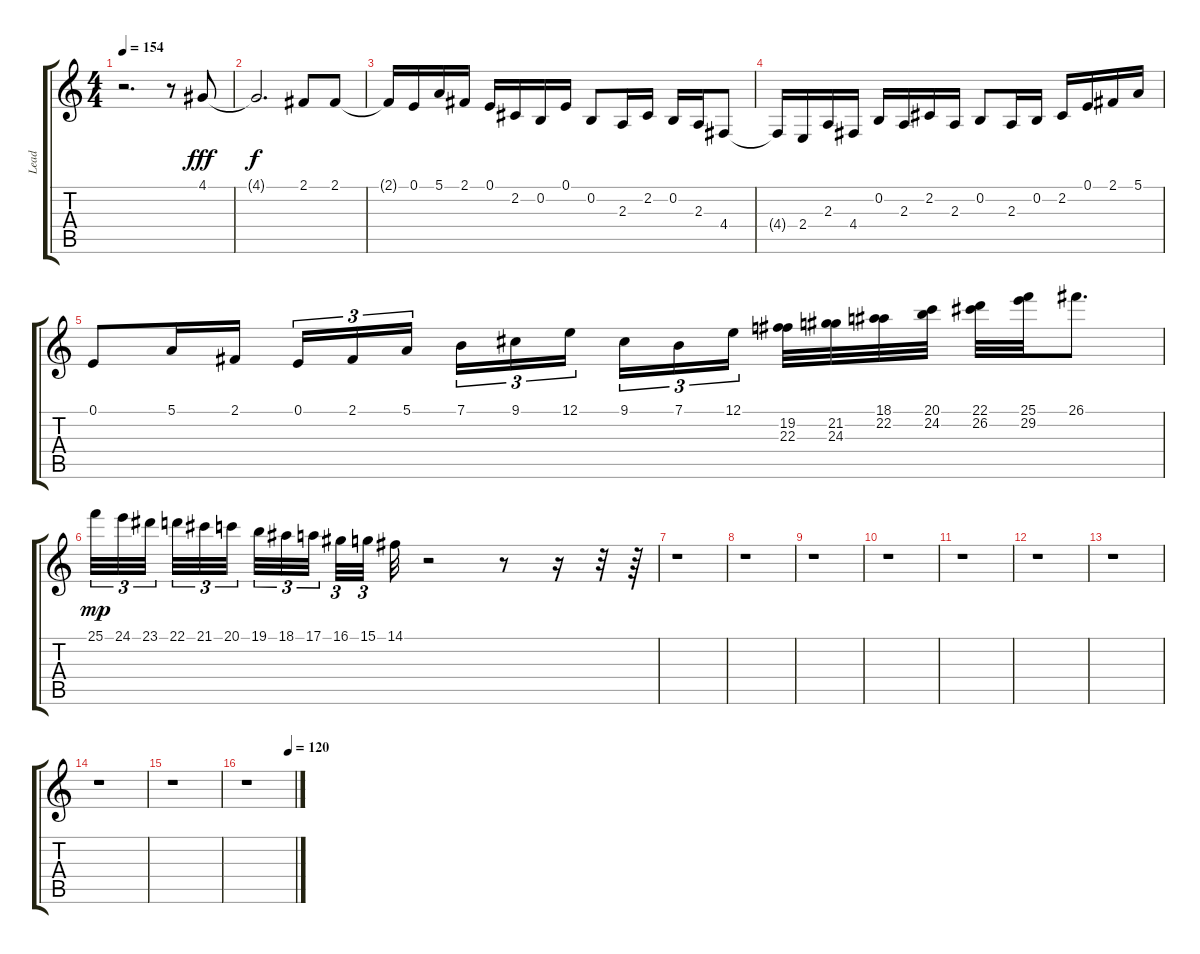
\track ("Lead" "Lead") {instrument lead1square}
\staff {score tabs}
\tuning (E4 B3 G3 D3 A2 E2) {hide}
\ts (4 4)
\tempo 154
\clef g2
\ks c
r.2{d dy f} r.8 4.1.8{dy fff} |
4.1{t}.2{d dy f} 2.1.8 2.1.8 |
2.1{t}.16 0.1.16 5.1.16 2.1.16 0.1.16 2.2.16 0.2.16 0.1.16 0.2.8 2.3.16 2.2.16 0.2.16 2.3.16 4.4.8 |
4.4{t}.16 2.4.16 2.3.16 4.4.16 0.2.16 2.3.16 2.2.16 2.3.16 0.2.8 2.3.16 0.2.16 2.2.16 0.1.16 2.1.16 5.1.16 |
0.1.8 5.1.16 2.1.16 0.1.16{tu (3 2)} 2.1.16{tu (3 2)} 5.1.16{tu (3 2)} 7.1.16{tu (3 2)} 9.1.16{tu (3 2)} 12.1.16{tu (3 2)} 9.1.16{tu (3 2)} 7.1.16{tu (3 2)} 12.1.16{tu (3 2)} (19.2 22.3).32 (21.2 24.3).32 (18.1 22.2).32 (20.1 24.2).32 (22.1 26.2).32 (25.1 29.2).32 26.1.8{d} |
25.1.32{tu (3 2) dy mp} 24.1.32{tu (3 2)} 23.1.32{tu (3 2)} 22.1.32{tu (3 2)} 21.1.32{tu (3 2)} 20.1.32{tu (3 2)} 19.1.32{tu (3 2)} 18.1.32{tu (3 2)} 17.1.32{tu (3 2)} 16.1.32{tu (3 2)} 15.1.32{tu (3 2)} 14.1.32 r.2 r.8 r.16 r.32 r.64 |
r.1 |
r.1 |
r.1 |
r.1 |
r.1 |
r.1 |
r.1 |
r.1 |
r.1 |
\tempo (120 0.875)
r.1
